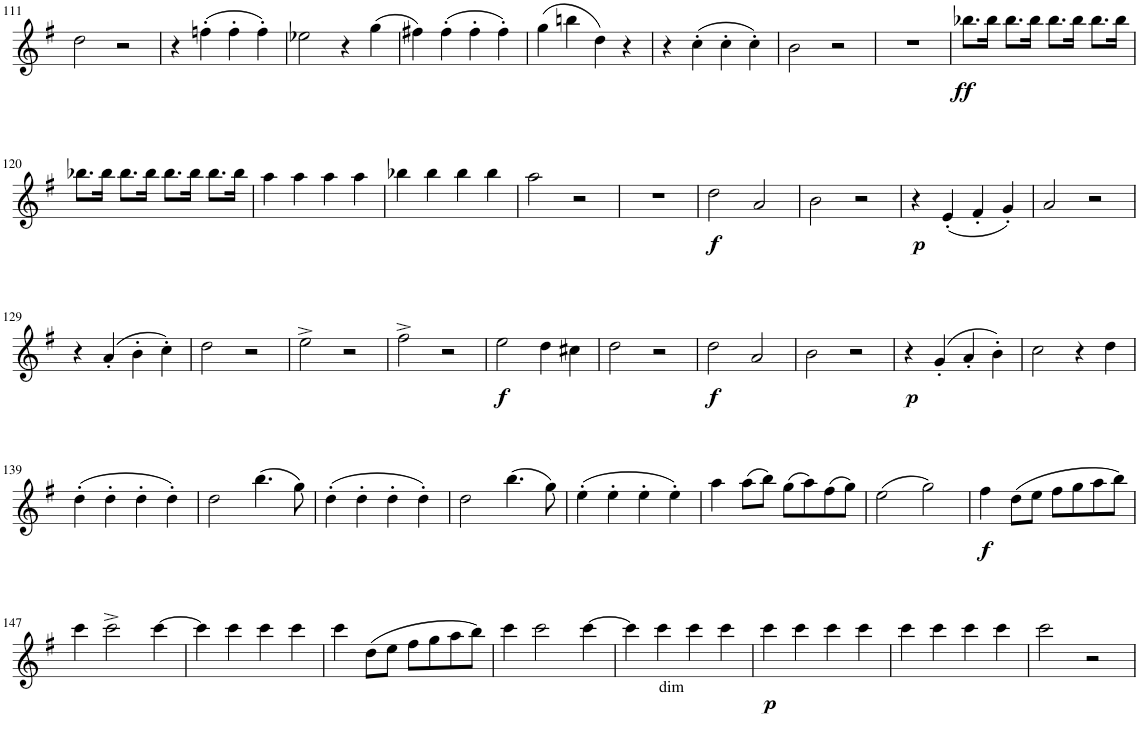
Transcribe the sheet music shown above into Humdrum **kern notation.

**kern	**dynam
*part1	*part1
*staff1	*staff1
*I"Piano	*
*I'Pno.	*
!!LO:PB:g=z
*clefG2	*
*k[f#]	*
*M4/4	*
*met(c)	*
=111	=111
2dd\	.
2r	.
=112	=112
4r	.
(4ffn'\	.
4ff'\	.
4ff'\)	.
=113	=113
2ee-X\	.
4r	.
(4gg\	.
=114	=114
4ff#X\)	.
(4ff#'\	.
4ff#'\	.
4ff#'\)	.
=115	=115
(4gg\	.
4bbn\	.
4dd\)	.
4r	.
=116	=116
4r	.
(4cc'\	.
4cc'\	.
4cc'\)	.
=117	=117
2b\	.
2r	.
=118	=118
1r	.
=119	=119
!	!LO:DY:b
8.bb-X\L	ff
16bb-\Jk	.
8.bb-\L	.
16bb-\Jk	.
8.bb-\L	.
16bb-\Jk	.
8.bb-\L	.
16bb-\Jk	.
!!LO:LB:g=z
=120	=120
8.bb-X\L	.
16bb-\Jk	.
8.bb-\L	.
16bb-\Jk	.
8.bb-\L	.
16bb-\Jk	.
8.bb-\L	.
16bb-\Jk	.
=121	=121
4aa\	.
4aa\	.
4aa\	.
4aa\	.
=122	=122
4bb-X\	.
4bb-\	.
4bb-\	.
4bb-\	.
=123	=123
2aa\	.
2r	.
=124	=124
1r	.
=125	=125
!	!LO:DY:b
2dd\	f
2a/	.
=126	=126
2b\	.
2r	.
=127	=127
!	!LO:DY:b
4r	p
(4e'/	.
4f#'/	.
4g'/)	.
=128	=128
2a/	.
2r	.
!!LO:LB:g=z
=129	=129
4r	.
(4a'/	.
4b'\	.
4cc'\)	.
=130	=130
2dd\	.
2r	.
=131	=131
2ee^\	.
2r	.
=132	=132
2ff#^\	.
2r	.
=133	=133
!	!LO:DY:b
2ee\	f
4dd\	.
4cc#X\	.
=134	=134
2dd\	.
2r	.
=135	=135
!	!LO:DY:b
2dd\	f
2a/	.
=136	=136
2b\	.
2r	.
=137	=137
!	!LO:DY:b
4r	p
(4g'/	.
4a'/	.
4b'\)	.
=138	=138
2cc\	.
4r	.
4dd\	.
!!LO:LB:g=z
=139	=139
(4dd'\	.
4dd'\	.
4dd'\	.
4dd'\)	.
=140	=140
2dd\	.
(4.bb\	.
8gg\)	.
=141	=141
(4dd'\	.
4dd'\	.
4dd'\	.
4dd'\)	.
=142	=142
2dd\	.
(4.bb\	.
8gg\)	.
=143	=143
(4ee'\	.
4ee'\	.
4ee'\	.
4ee'\)	.
=144	=144
4aa\	.
(8aa\L	.
8bb\J)	.
(8gg\L	.
8aa\)	.
(8ff#\	.
8gg\J)	.
=145	=145
(2ee\	.
2gg\)	.
=146	=146
!	!LO:DY:b
4ff#\	f
(8dd\L	.
8ee\J	.
8ff#\L	.
8gg\	.
8aa\	.
8bb\J)	.
!!LO:LB:g=z
=147	=147
4ccc\	.
2ccc^\	.
[4ccc\	.
=148	=148
4ccc\]	.
4ccc\	.
4ccc\	.
4ccc\	.
=149	=149
4ccc\	.
(8dd\L	.
8ee\J	.
8ff#\L	.
8gg\	.
8aa\	.
8bb\J)	.
=150	=150
4ccc\	.
2ccc\	.
[4ccc\	.
=151	=151
4ccc\]	.
!LO:TX:b:t=dim	!
4ccc\	.
4ccc\	.
4ccc\	.
=152	=152
!	!LO:DY:b
4ccc\	p
4ccc\	.
4ccc\	.
4ccc\	.
=153	=153
4ccc\	.
4ccc\	.
4ccc\	.
4ccc\	.
=154	=154
2ccc\	.
2r	.
=	=
*-	*-
